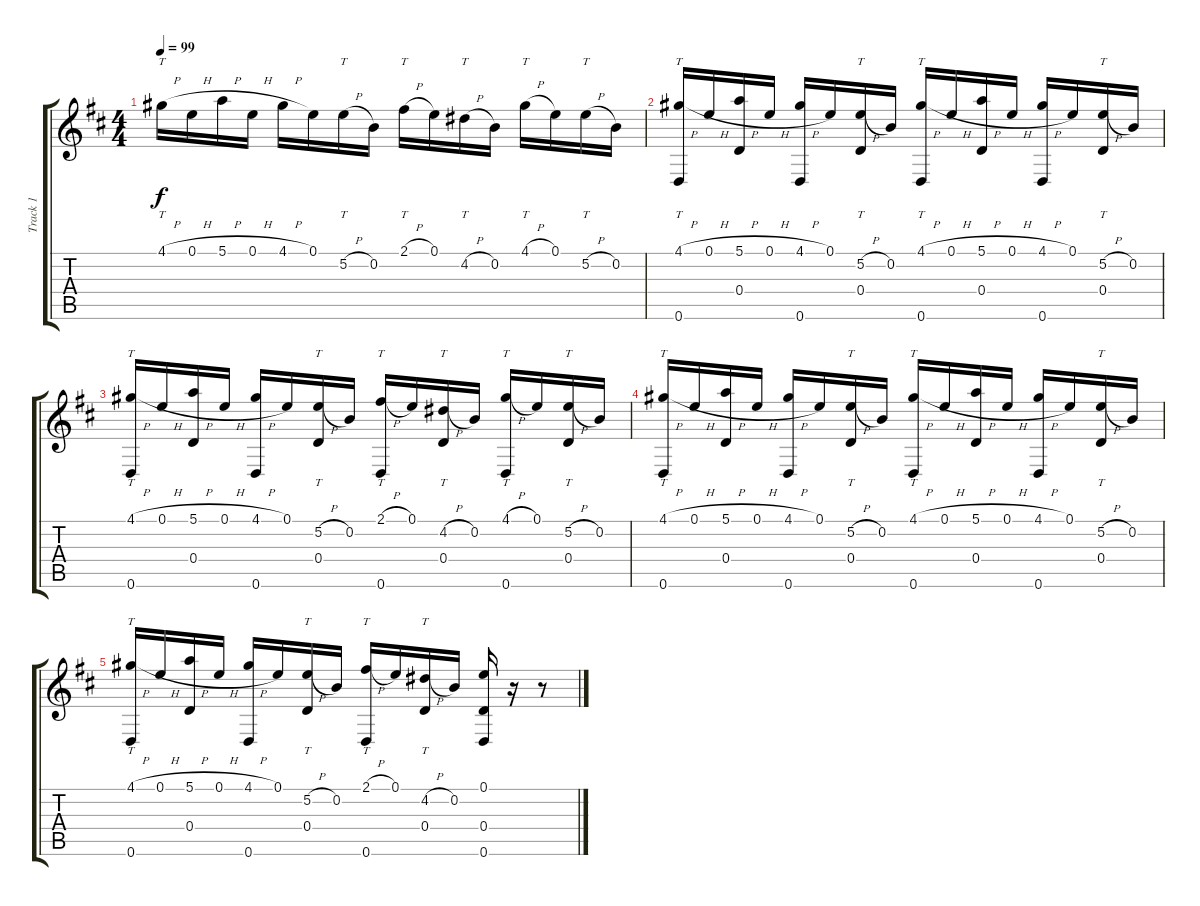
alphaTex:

\track ("Track 1" "Track 1") {instrument acousticguitarsteel}
\staff {score tabs}
\tuning (E4 B3 G3 D3 A2 D2) {hide}
\ts (4 4)
\tempo 99
\clef g2
\ks d
4.1{h}.16{tt dy f} 0.1{h}.16 5.1{h}.16 0.1{h}.16 4.1{h}.16 0.1.16 5.2{h}.16{tt} 0.2.16 2.1{h}.16{tt} 0.1.16 4.2{h}.16{tt} 0.2.16 4.1{h}.16{tt} 0.1.16 5.2{h}.16{tt} 0.2.16 |
(4.1{h} 0.6).16{tt} 0.1{h}.16 (5.1{h} 0.4).16 0.1{h}.16 (4.1{h} 0.6).16 0.1.16 (5.2{h} 0.4).16{tt} 0.2.16 (4.1{h} 0.6).16{tt} 0.1{h}.16 (5.1{h} 0.4).16 0.1{h}.16 (4.1{h} 0.6).16 0.1.16 (5.2{h} 0.4).16{tt} 0.2.16 |
(4.1{h} 0.6).16{tt} 0.1{h}.16 (5.1{h} 0.4).16 0.1{h}.16 (4.1{h} 0.6).16 0.1.16 (5.2{h} 0.4).16{tt} 0.2.16 (2.1{h} 0.6).16{tt} 0.1.16 (4.2{h} 0.4).16{tt} 0.2.16 (4.1{h} 0.6).16{tt} 0.1.16 (5.2{h} 0.4).16{tt} 0.2.16 |
(4.1{h} 0.6).16{tt} 0.1{h}.16 (5.1{h} 0.4).16 0.1{h}.16 (4.1{h} 0.6).16 0.1.16 (5.2{h} 0.4).16{tt} 0.2.16 (4.1{h} 0.6).16{tt} 0.1{h}.16 (5.1{h} 0.4).16 0.1{h}.16 (4.1{h} 0.6).16 0.1.16 (5.2{h} 0.4).16{tt} 0.2.16 |
(4.1{h} 0.6).16{tt} 0.1{h}.16 (5.1{h} 0.4).16 0.1{h}.16 (4.1{h} 0.6).16 0.1.16 (5.2{h} 0.4).16{tt} 0.2.16 (2.1{h} 0.6).16{tt} 0.1.16 (4.2{h} 0.4).16{tt} 0.2.16 (0.1 0.4 0.6).16 r.16 r.8
